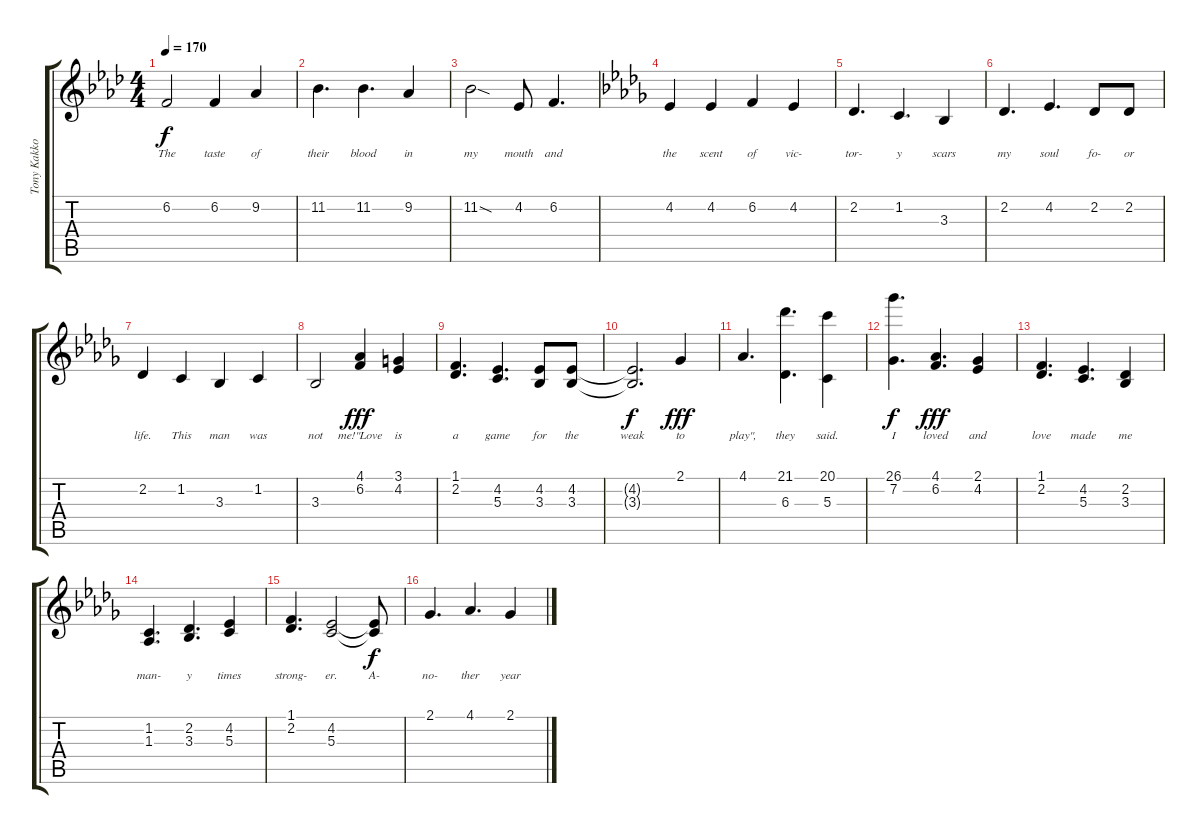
\track ("Tony Kakko (Vocals and Misc. Synth Effec" "Tony Kakko") {instrument choiraahs}
\staff {score tabs}
\tuning (E4 B3 G3 D3 A2 E2) {hide}
\ts (4 4)
\tempo 170
\clef g2
\ks ab
6.2.2{lyrics (0 "The") lyrics (1 "") lyrics (2 "") lyrics (3 "") lyrics (4 "") dy f} 6.2.4{lyrics (0 "taste") lyrics (1 "") lyrics (2 "") lyrics (3 "") lyrics (4 "")} 9.2.4{lyrics (0 "of") lyrics (1 "") lyrics (2 "") lyrics (3 "") lyrics (4 "")} |
11.2.4{d lyrics (0 "their") lyrics (1 "") lyrics (2 "") lyrics (3 "") lyrics (4 "")} 11.2.4{d lyrics (0 "blood") lyrics (1 "") lyrics (2 "") lyrics (3 "") lyrics (4 "")} 9.2.4{lyrics (0 "in") lyrics (1 "") lyrics (2 "") lyrics (3 "") lyrics (4 "")} |
11.2{sod}.2{lyrics (0 "my") lyrics (1 "") lyrics (2 "") lyrics (3 "") lyrics (4 "")} 4.2.8{lyrics (0 "mouth") lyrics (1 "") lyrics (2 "") lyrics (3 "") lyrics (4 "")} 6.2.4{d lyrics (0 "and") lyrics (1 "") lyrics (2 "") lyrics (3 "") lyrics (4 "")} |
\ks db
4.2.4{lyrics (0 "the") lyrics (1 "") lyrics (2 "") lyrics (3 "") lyrics (4 "")} 4.2.4{lyrics (0 "scent") lyrics (1 "") lyrics (2 "") lyrics (3 "") lyrics (4 "")} 6.2.4{lyrics (0 "of") lyrics (1 "") lyrics (2 "") lyrics (3 "") lyrics (4 "")} 4.2.4{lyrics (0 "vic-") lyrics (1 "") lyrics (2 "") lyrics (3 "") lyrics (4 "")} |
2.2.4{d lyrics (0 "tor-") lyrics (1 "") lyrics (2 "") lyrics (3 "") lyrics (4 "")} 1.2.4{d lyrics (0 "y") lyrics (1 "") lyrics (2 "") lyrics (3 "") lyrics (4 "")} 3.3.4{lyrics (0 "scars") lyrics (1 "") lyrics (2 "") lyrics (3 "") lyrics (4 "")} |
2.2.4{d lyrics (0 "my") lyrics (1 "") lyrics (2 "") lyrics (3 "") lyrics (4 "")} 4.2.4{d lyrics (0 "soul") lyrics (1 "") lyrics (2 "") lyrics (3 "") lyrics (4 "")} 2.2.8{lyrics (0 "fo-") lyrics (1 "") lyrics (2 "") lyrics (3 "") lyrics (4 "")} 2.2.8{lyrics (0 "or") lyrics (1 "") lyrics (2 "") lyrics (3 "") lyrics (4 "")} |
2.2.4{lyrics (0 "life.") lyrics (1 "") lyrics (2 "") lyrics (3 "") lyrics (4 "")} 1.2.4{lyrics (0 "This") lyrics (1 "") lyrics (2 "") lyrics (3 "") lyrics (4 "")} 3.3.4{lyrics (0 "man") lyrics (1 "") lyrics (2 "") lyrics (3 "") lyrics (4 "")} 1.2.4{lyrics (0 "was") lyrics (1 "") lyrics (2 "") lyrics (3 "") lyrics (4 "")} |
3.3.2{lyrics (0 "not") lyrics (1 "") lyrics (2 "") lyrics (3 "") lyrics (4 "")} (4.1 6.2).4{lyrics (0 "me!\"Love") lyrics (1 "") lyrics (2 "") lyrics (3 "") lyrics (4 "") dy fff} (3.1 4.2).4{lyrics (0 "is") lyrics (1 "") lyrics (2 "") lyrics (3 "") lyrics (4 "")} |
(1.1 2.2).4{d lyrics (0 "a") lyrics (1 "") lyrics (2 "") lyrics (3 "") lyrics (4 "")} (4.2 5.3).4{d lyrics (0 "game") lyrics (1 "") lyrics (2 "") lyrics (3 "") lyrics (4 "")} (4.2 3.3).8{lyrics (0 "for") lyrics (1 "") lyrics (2 "") lyrics (3 "") lyrics (4 "")} (4.2 3.3).8{lyrics (0 "the") lyrics (1 "") lyrics (2 "") lyrics (3 "") lyrics (4 "")} |
(4.2{t} 3.3{t}).2{d lyrics (0 "weak") lyrics (1 "") lyrics (2 "") lyrics (3 "") lyrics (4 "") dy f} 2.1.4{lyrics (0 "to") lyrics (1 "") lyrics (2 "") lyrics (3 "") lyrics (4 "") dy fff} |
4.1.4{d lyrics (0 "play\",") lyrics (1 "") lyrics (2 "") lyrics (3 "") lyrics (4 "")} (21.1 6.3).4{d lyrics (0 "they") lyrics (1 "") lyrics (2 "") lyrics (3 "") lyrics (4 "")} (20.1 5.3).4{lyrics (0 "said.") lyrics (1 "") lyrics (2 "") lyrics (3 "") lyrics (4 "")} |
(26.1 7.2).4{d lyrics (0 "I") lyrics (1 "") lyrics (2 "") lyrics (3 "") lyrics (4 "") dy f} (4.1 6.2).4{d lyrics (0 "loved") lyrics (1 "") lyrics (2 "") lyrics (3 "") lyrics (4 "") dy fff} (2.1 4.2).4{lyrics (0 "and") lyrics (1 "") lyrics (2 "") lyrics (3 "") lyrics (4 "")} |
(1.1 2.2).4{d lyrics (0 "love") lyrics (1 "") lyrics (2 "") lyrics (3 "") lyrics (4 "")} (4.2 5.3).4{d lyrics (0 "made") lyrics (1 "") lyrics (2 "") lyrics (3 "") lyrics (4 "")} (2.2 3.3).4{lyrics (0 "me") lyrics (1 "") lyrics (2 "") lyrics (3 "") lyrics (4 "")} |
(1.2 1.3).4{d lyrics (0 "man-") lyrics (1 "") lyrics (2 "") lyrics (3 "") lyrics (4 "")} (2.2 3.3).4{d lyrics (0 "y") lyrics (1 "") lyrics (2 "") lyrics (3 "") lyrics (4 "")} (4.2 5.3).4{lyrics (0 "times") lyrics (1 "") lyrics (2 "") lyrics (3 "") lyrics (4 "")} |
(1.1 2.2).4{d lyrics (0 "strong-") lyrics (1 "") lyrics (2 "") lyrics (3 "") lyrics (4 "")} (4.2 5.3).2{lyrics (0 "er.") lyrics (1 "") lyrics (2 "") lyrics (3 "") lyrics (4 "")} (4.2{t} 5.3{t}).8{lyrics (0 "A-") lyrics (1 "") lyrics (2 "") lyrics (3 "") lyrics (4 "") dy f} |
2.1.4{d lyrics (0 "no-") lyrics (1 "") lyrics (2 "") lyrics (3 "") lyrics (4 "")} 4.1.4{d lyrics (0 "ther") lyrics (1 "") lyrics (2 "") lyrics (3 "") lyrics (4 "")} 2.1.4{lyrics (0 "year") lyrics (1 "") lyrics (2 "") lyrics (3 "") lyrics (4 "")}
